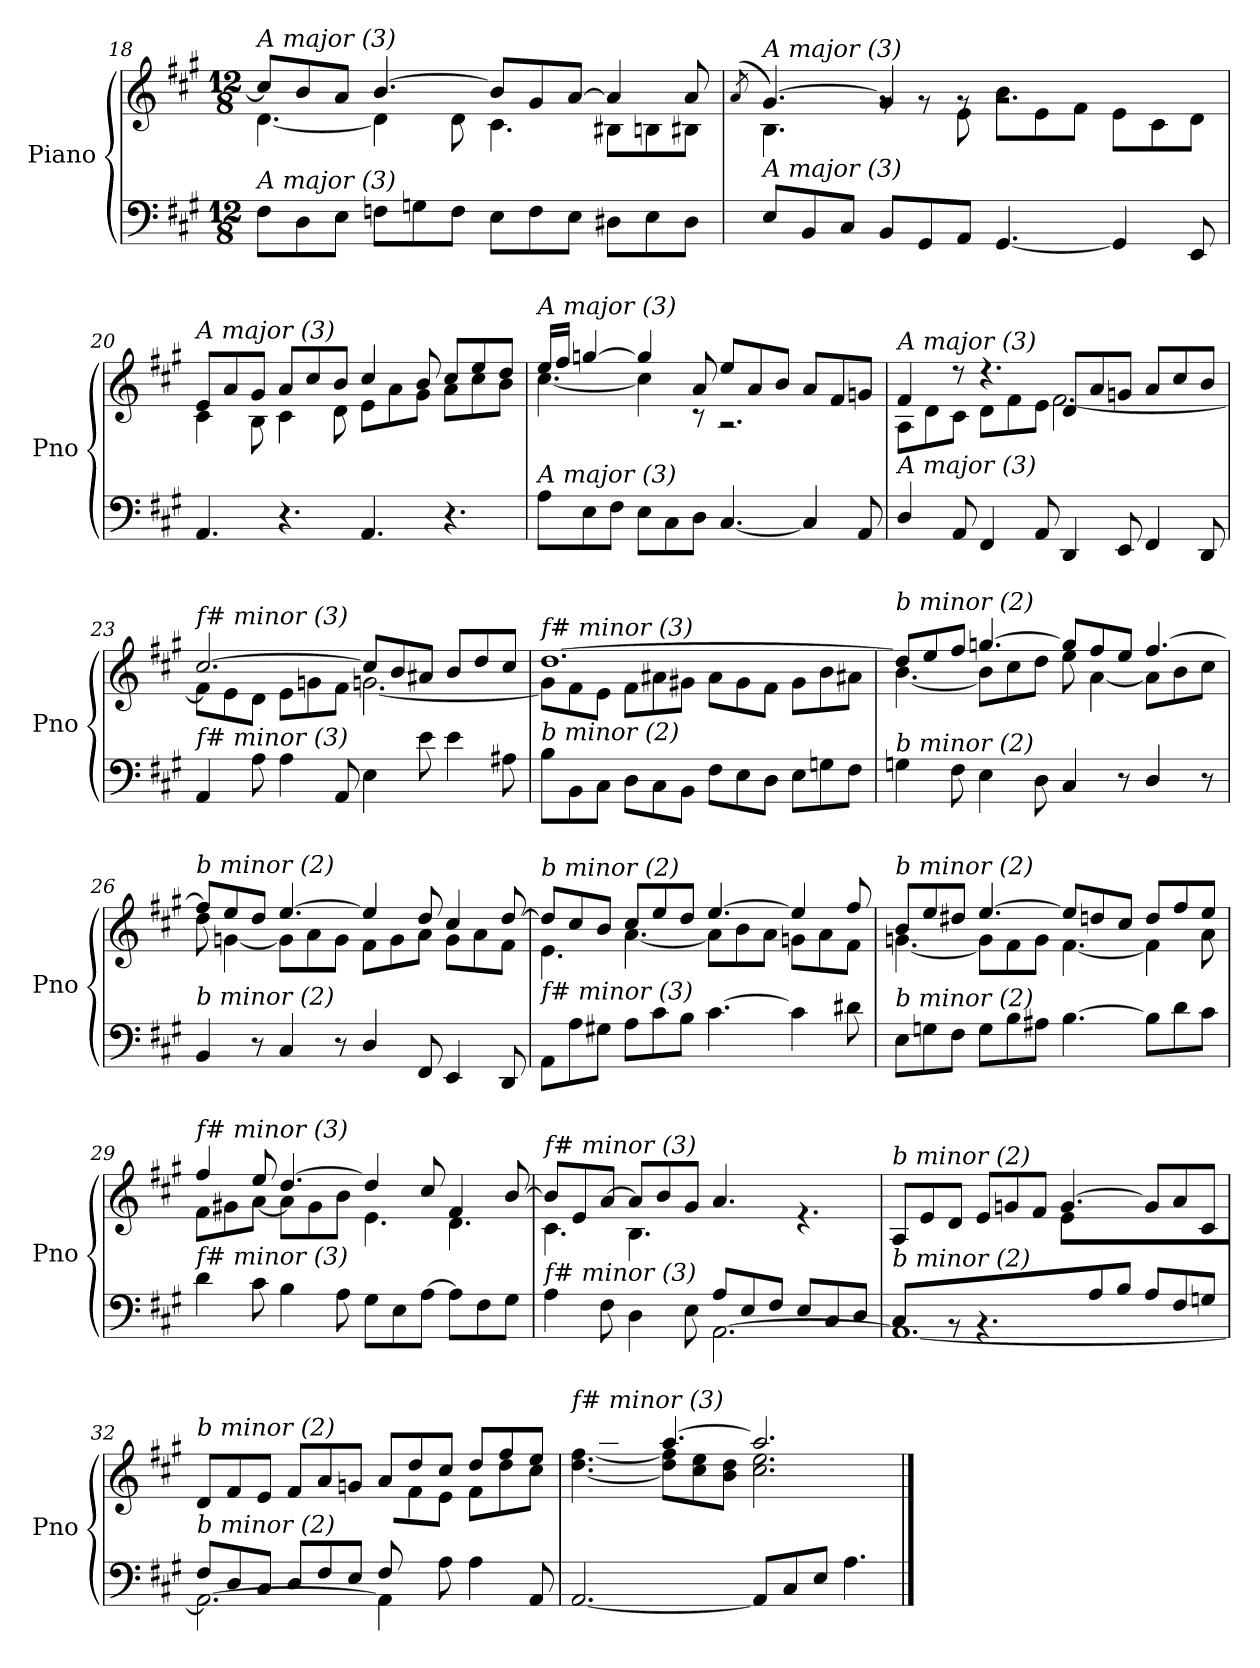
**kern	**kern
*part1	*part1
*staff2	*staff1
*I"Piano	*
*I'Pno	*
*clefF4	*clefG2
*k[f#c#g#]	*k[f#c#g#]
*M12/8	*M12/8
=18	=18
*	*^
!	!LO:TX:i:t=A major (3)	!
!LO:TX:i:t=A major (3)	!	!
8F#\L	8cc#/L]	[4.d\
8D\	8b/	.
8E\J	8a/J	.
8Fni\L	[4.b/	4d\]
8Gn\	.	.
8Fi\J	.	8d\
8E\L	8b/L]	4.c#\
8Fi\	8g#/	.
8E\J	[8a/J	.
8D#X\L	4a/]	8B#Xj\L
8E\	.	8B\
8D#\J	8a/	8B#Xj\J
*	*v	*v
!!LO:LB:g=z
=19	=19
.	(>8qa/
*^	*^
*	*	*	*^
!	!	!LO:TX:i:t=A major (3)	!	!
!LO:TX:i:t=A major (3)	!	!	!	!
2ryy	8E/L	[4.g#/)	4.B\	8a!yy
.	8BB/	.	.	2g#!yy
.	8C#/J	.	.	.
.	8BB/L	4g#/]	8rg	.
8ryy	8GG#/	.	8rg	.
2..ryy	8AA/J	8rg	8e\	2..ryy
.	[4.GG#/	2.rg	8b\L	.
.	.	.	8e\	.
.	.	.	8f#\J	.
.	4GG#/]	.	8e\L	.
.	.	.	8c#\	.
.	8EE/	.	8d\J	.
*	*	*	*v	*v
=20	=20	=20	=20
!	!	!LO:TX:i:t=A major (3)	!
!LO:TX:i:t=A major (3)	!	!	!
*v	*v	*	*
4.AA/	8e/L	4c#\
.	8a/	.
.	8g#/J	8B\
4.r	8a/L	4c#\
.	8cc#/	.
.	8b/J	8d\
4.AA/	4cc#/	8e\L
.	.	8a\
.	8b/	8g#\J
4.r	8cc#/L	8a\L
.	8ee/	8cc#\
.	8dd/J	8b\J
=21	=21	=21
!	!LO:TX:i:t=A major (3)	!
!LO:TX:i:t=A major (3)	!	!
8A\L	16ee/LL	[4.cc#\
.	16ff#/JJ	.
8E\	[4ggn/	.
8F#\J	.	.
8E\L	4gg/]	4cc#\]
8C#\	.	.
8D\J	8a/	8r
[4.C#/	8ee/L	2.r
.	8a/	.
.	8b/J	.
4C#/]	8a/L	.
.	8f#/	.
8AA/	8gn/J	.
!!LO:LB:g=z	!!
=22	=22	=22
!	!LO:TX:i:t=A major (3)	!
!LO:TX:i:t=A major (3)	!	!
4D/	4f#/	8A\L
.	.	8d\
8AA/	8r	8c#\J
4FF#/	4.r	8d\L
.	.	8f#\
8AA/	.	8e\J
4DD/	8d/L	[2.f#\
.	8a/	.
8EE/	8gn/J	.
4FF#/	8a/L	.
.	8cc#/	.
8DD/	8b/J	.
=23	=23	=23
!	!LO:TX:i:t=f# minor (3)	!
!LO:TX:i:t=f# minor (3)	!	!
4AA/	[2.cc#/	8f#\L]
.	.	8e\
8A\	.	8d\J
4A\	.	8e\L
.	.	8gn\
8AA/	.	8f#\J
4E\	8cc#/L]	[2.gn\
.	8b/	.
8e\	8a#X/J	.
4e\	8b/L	.
.	8dd/	.
8A#X\	8cc#/J	.
=24	=24	=24
!	!LO:TX:i:t=f# minor (3)	!
!LO:TX:i:t=b minor (2)	!	!
8B\L	[1.dd	8g\L]
8BB\	.	8f#\
8C#\J	.	8e\J
8D\L	.	8f#\L
8C#\	.	8a#X\
8BB\J	.	8g#X\J
8F#\L	.	8a#\L
8E\	.	8g#\
8D\J	.	8f#\J
8E\L	.	8g#\L
8Gn\	.	8b\
8F#\J	.	8a#X\J
!!LO:LB:g=z	!!
=25	=25	=25
!	!LO:TX:i:t=b minor (2)	!
!LO:TX:i:t=b minor (2)	!	!
4Gn\	8dd/L]	[4.b\
.	8ee/	.
8F#\	8ff#/J	.
4E\	[4.ggn/	8b\L]
.	.	8cc#\
8D\	.	8dd\J
4C#/	8gg/L]	8ee\
.	8ff#/	[4a\
8r	8ee/J	.
4D/	[4.ff#/	8a\L]
.	.	8b\
8r	.	8cc#\J
=26	=26	=26
!	!LO:TX:i:t=b minor (2)	!
!LO:TX:i:t=b minor (2)	!	!
4BB/	8ff#/L]	8dd\
.	8ee/	[4gn\
8r	8dd/J	.
4C#/	[4.ee/	8g\L]
.	.	8a\
8r	.	8g\J
4D/	4ee/]	8f#\L
.	.	8g\
8FF#/	8dd/	8a\J
4EE/	4cc#/	8g\L
.	.	8a\
8DD/	[8dd/	8f#\J
=27	=27	=27
!	!LO:TX:i:t=b minor (2)	!
!LO:TX:i:t=f# minor (3)	!	!
8AA\L	8dd/L]	4.e\
8A\	8cc#/	.
8G#X\J	8b/J	.
8A\L	8cc#/L	[4.a\
8c#\	8ee/	.
8B\J	8dd/J	.
[4.c#\	[4.ee/	8a\L]
.	.	8b\
.	.	8a\J
4c#\]	4ee/]	8gn\L
.	.	8a\
8d#X\	8ff#/	8f#\J
!!LO:LB:g=z	!!
=28	=28	=28
!	!LO:TX:i:t=b minor (2)	!
!LO:TX:i:t=b minor (2)	!	!
8E\L	8b/L	[4.gn\
8Gn\	8ee/	.
8F#\J	8dd#X/J	.
8G\L	[4.ee/	8g\L]
8B\	.	8f#\
8A#X\J	.	8g\J
[4.B\	8ee/L]	[4.f#\
.	8ddn/	.
.	8cc#/J	.
8B\L]	8dd/L	4f#\]
8d\	8ff#/	.
8c#\J	8ee/J	8a\
=29	=29	=29
!	!LO:TX:i:t=f# minor (3)	!
!LO:TX:i:t=f# minor (3)	!	!
4d\	4ff#/	8f#\L
.	.	8g#X\
8c#\	8ee/	[8a\J
4B\	[4.dd/	8a\L]
.	.	8g#\
8A\	.	8b\J
8G#\L	4dd/]	4.e\
8E\	.	.
[8A\J	8cc#/	.
8A\L]	4f#/	4.d\
8F#\	.	.
8G#\J	[8b/	.
=30	=30	=30
*^	*	*^
*	*^	*	*	*
!	!	!	!LO:TX:i:t=f# minor (3)	!	!
!LO:TX:i:t=f# minor (3)	!	!	!	!	!
2.ryy	4A\	2.ryy	8b/L]	4.c#\	2.ryy
.	.	.	8e/	.	.
.	8F#\	.	[8a/J	.	.
.	4D\	.	8a/L]	4.B\	.
.	.	.	8b/	.	.
.	8E\	.	8g#/J	.	.
2.ryy	8A/L	[2.AA\	4.a/	2.ryy	2.ryy
.	8E/	.	.	.	.
.	8F#/J	.	.	.	.
.	8E/L	.	4.re	.	.
.	8C#/	.	.	.	.
.	8D/J	.	.	.	.
*	*v	*v	*	*	*
*	*	*	*v	*v
!!LO:LB:g=z
=31	=31	=31	=31
!	!	!LO:TX:i:t=b minor (2)	!
!LO:TX:i:t=b minor (2)	!	!	!
4C#/	1.AA_	8A/L	2.ryy
.	.	8e/	.
8rBB	.	8d/J	.
4.rBB	.	8e/L	.
.	.	8gn/	.
.	.	8f#/J	.
8ryy	.	[4.g/	8e\L
8A/	.	.	2ryy
8B/J	.	.	.
8A/L	.	8g/L]	.
8F#/	.	8a/	.
8Gn/J	.	8c#/J	8ryy
=32	=32	=32	=32
*	*^	*	*^
!	!	!	!LO:TX:i:t=b minor (2)	!	!
!LO:TX:i:t=b minor (2)	!	!	!	!	!
2.ryy	8F#/L	2.AA\_	8d/L	2.ryy	1ryy
.	8D/	.	8f#/	.	.
.	8C#/J	.	8e/J	.	.
.	8D/L	.	8f#/L	.	.
.	8F#/	.	8a/	.	.
.	8E/J	.	8gn/J	.	.
8F#/L	4ryy	4AA\]	8a/L	8ryy	.
2ryy	.	.	8dd/	8f#\	.
.	8A\	2ryy	8cc#/J	8e\J	2ryy
.	4A\	.	8dd/L	8f#\L	.
.	.	.	8ff#/	8dd\	.
8ryy	8AA/	.	8ee/J	8cc#\J	.
*	*v	*v	*	*	*
*	*	*	*v	*v
=33	=33	=33	=33
!	!	!LO:TX:i:t=f# minor (3)	!
!LO:TX:i:t=b minor (2)	!	!	!
*v	*v	*	*
[2.AA/	8ff#/Lyy	[4.dd\ [4.ff#\
.	8aa/	.
.	8gg#/J	.
.	[4.aa/	8dd\] 8ff#\]L
.	.	8cc#\ 8ee\
.	.	8b\ 8dd\J
8AA/L]	2.aa/]	2.cc#\ 2.ee\
8C#/	.	.
8E/J	.	.
4.A\	.	.
*	*v	*v
==	==
*-	*-
